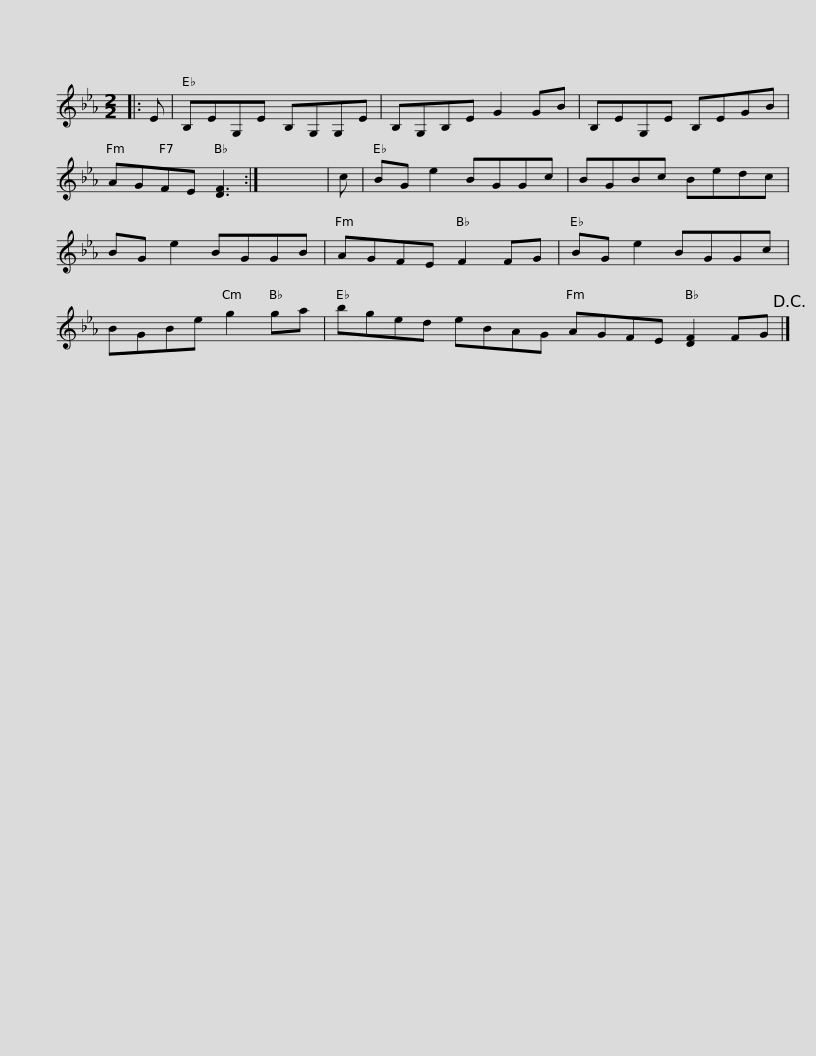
X:1
L:1/8
M:2/2
I:linebreak $
K:Eb
V:1 treble
V:1
|: E | B,EG,E B,G,G,E | B,G,B,E G2 GB | B,EG,E B,EGB | AGFE [DF]3 :| %5
 x8 | c |$ BG e2 BGGc | BGBc Bedc | BG e2 BGGB | %10
 AGFE F2 FG | BG e2 BGGc | BGBe g2 ga |$ bged eBAG AGFE [DF]2 FG!D.C.! |] %14
